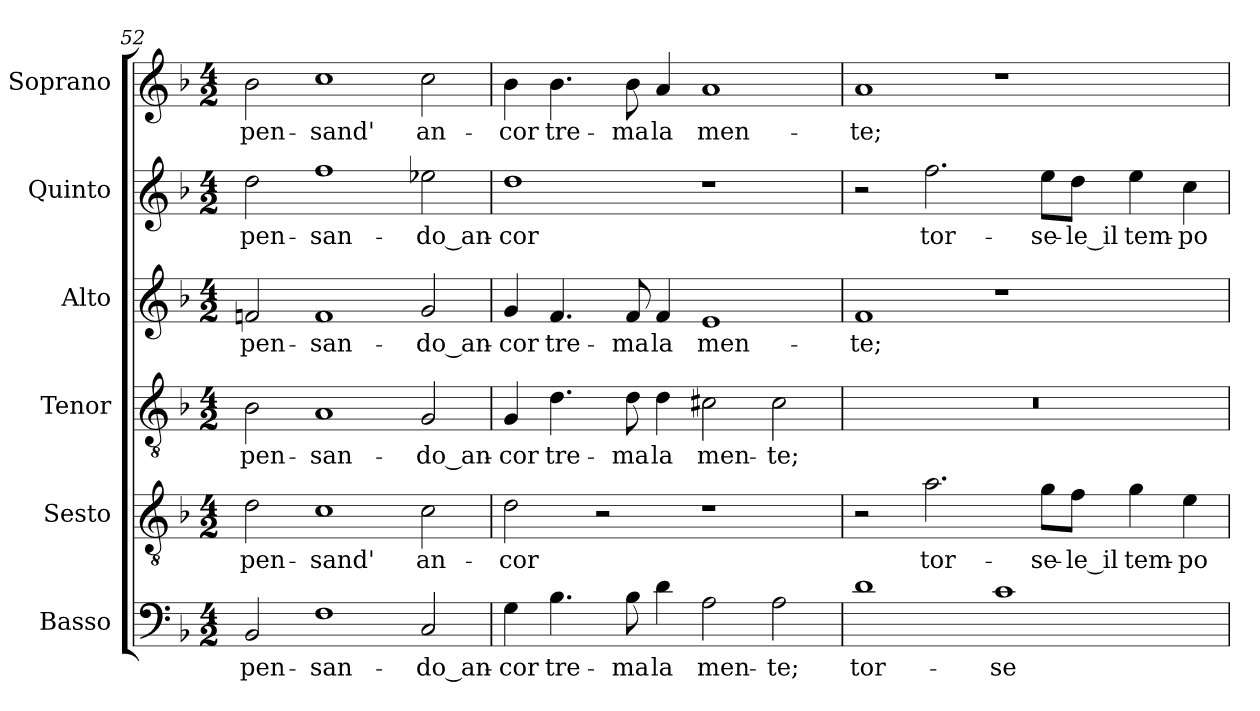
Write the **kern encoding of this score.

**kern	**text	**kern	**text	**kern	**text	**kern	**text	**kern	**text	**kern	**text
*part6	*part6	*part5	*part5	*part4	*part4	*part3	*part3	*part2	*part2	*part1	*part1
*staff6	*staff6	*staff5	*staff5	*staff4	*staff4	*staff3	*staff3	*staff2	*staff2	*staff1	*staff1
*I"Basso	*	*I"Sesto	*	*I"Tenor	*	*I"Alto	*	*I"Quinto	*	*I"Soprano	*
*	*	*I'T.	*	*I'T.	*	*I'A.	*	*	*	*I'Sop.	*
*clefF4	*	*clefGv2	*	*clefGv2	*	*clefG2	*	*clefG2	*	*clefG2	*
*	*	*ITrd7c12	*	*ITrd7c12	*	*	*	*	*	*	*
*k[b-]	*	*k[b-]	*	*k[b-]	*	*k[b-]	*	*k[b-]	*	*k[b-]	*
*F:	*	*F:	*	*F:	*	*F:	*	*F:	*	*F:	*
*M4/2	*	*M4/2	*	*M4/2	*	*M4/2	*	*M4/2	*	*M4/2	*
=52	=52	=52	=52	=52	=52	=52	=52	=52	=52	=52	=52
!	!LO:LY:b:color=#000000	!	!	!	!	!	!	!	!	!	!
!	!	!	!LO:LY:b:color=#000000	!	!	!	!	!	!	!	!
!	!	!	!	!	!LO:LY:b:color=#000000	!	!	!	!	!	!
!	!	!	!	!	!	!	!LO:LY:b:color=#000000	!	!	!	!
!	!	!	!	!	!	!	!	!	!LO:LY:b:color=#000000	!	!
!	!	!	!	!	!	!	!	!	!	!	!LO:LY:b:color=#000000
2BB-i/	-pen-	2Di\	-pen-	2BB-i\	-pen-	2fni/	-pen-	2ddi\	-pen-	2b-i\	-pen-
!	!LO:LY:b:color=#000000	!	!	!	!	!	!	!	!	!	!
!	!	!	!LO:LY:b:color=#000000	!	!	!	!	!	!	!	!
!	!	!	!	!	!LO:LY:b:color=#000000	!	!	!	!	!	!
!	!	!	!	!	!	!	!LO:LY:b:color=#000000	!	!	!	!
!	!	!	!	!	!	!	!	!	!LO:LY:b:color=#000000	!	!
!	!	!	!	!	!	!	!	!	!	!	!LO:LY:b:color=#000000
1Fi	-san-	1Ci	-sand'	1AAi	-san-	1fi	-san-	1ffi	-san-	1cci	-sand'
!	!LO:LY:b:color=#000000	!	!	!	!	!	!	!	!	!	!
!	!	!	!LO:LY:b:color=#000000	!	!	!	!	!	!	!	!
!	!	!	!	!	!LO:LY:b:color=#000000	!	!	!	!	!	!
!	!	!	!	!	!	!	!LO:LY:b:color=#000000	!	!	!	!
!	!	!	!	!	!	!	!	!	!LO:LY:b:color=#000000	!	!
!	!	!	!	!	!	!	!	!	!	!	!LO:LY:b:color=#000000
2Ci/	-do_an-	2Ci\	an-	2GGi/	-do_an-	2gi/	-do_an-	2ee-Xi\	-do_an-	2cci\	an-
=53	=53	=53	=53	=53	=53	=53	=53	=53	=53	=53	=53
!	!LO:LY:b:color=#000000	!	!	!	!	!	!	!	!	!	!
!	!	!	!LO:LY:b:color=#000000	!	!	!	!	!	!	!	!
!	!	!	!	!	!LO:LY:b:color=#000000	!	!	!	!	!	!
!	!	!	!	!	!	!	!LO:LY:b:color=#000000	!	!	!	!
!	!	!	!	!	!	!	!	!	!LO:LY:b:color=#000000	!	!
!	!	!	!	!	!	!	!	!	!	!	!LO:LY:b:color=#000000
4Gi\	-cor	2Di\	-cor	4GGi/	-cor	4gi/	-cor	1ddi	-cor	4b-i\	-cor
!	!LO:LY:b:color=#000000	!	!	!	!	!	!	!	!	!	!
!	!	!	!	!	!LO:LY:b:color=#000000	!	!	!	!	!	!
!	!	!	!	!	!	!	!LO:LY:b:color=#000000	!	!	!	!
!	!	!	!	!	!	!	!	!	!	!	!LO:LY:b:color=#000000
4.B-i\	tre-	.	.	4.Di\	tre-	4.fi/	tre-	.	.	4.b-i\	tre-
.	.	2r	.	.	.	.	.	.	.	.	.
!	!LO:LY:b:color=#000000	!	!	!	!	!	!	!	!	!	!
!	!	!	!	!	!LO:LY:b:color=#000000	!	!	!	!	!	!
!	!	!	!	!	!	!	!LO:LY:b:color=#000000	!	!	!	!
!	!	!	!	!	!	!	!	!	!	!	!LO:LY:b:color=#000000
8B-i\	-ma	.	.	8Di\	-ma	8fi/	-ma	.	.	8b-i\	-ma
!	!LO:LY:b:color=#000000	!	!	!	!	!	!	!	!	!	!
!	!	!	!	!	!LO:LY:b:color=#000000	!	!	!	!	!	!
!	!	!	!	!	!	!	!LO:LY:b:color=#000000	!	!	!	!
!	!	!	!	!	!	!	!	!	!	!	!LO:LY:b:color=#000000
4di\	la	.	.	4Di\	la	4fi/	la	.	.	4ai/	la
!	!LO:LY:b:color=#000000	!	!	!	!	!	!	!	!	!	!
!	!	!	!	!	!LO:LY:b:color=#000000	!	!	!	!	!	!
!	!	!	!	!	!	!	!LO:LY:b:color=#000000	!	!	!	!
!	!	!	!	!	!	!	!	!	!	!	!LO:LY:b:color=#000000
2Ai\	men-	1r	.	2C#Xi\	men-	1ei	men-	1r	.	1ai	men-
!	!LO:LY:b:color=#000000	!	!	!	!	!	!	!	!	!	!
!	!	!	!	!	!LO:LY:b:color=#000000	!	!	!	!	!	!
2Ai\	-te;	.	.	2C#i\	-te;	.	.	.	.	.	.
=54	=54	=54	=54	=54	=54	=54	=54	=54	=54	=54	=54
!	!LO:LY:b:color=#000000	!	!	!LO:N:vis=1	!	!	!	!	!	!	!
!	!	!	!	!	!	!	!LO:LY:b:color=#000000	!	!	!	!
!	!	!	!	!	!	!	!	!	!	!	!LO:LY:b:color=#000000
1di	tor-	2r	.	0r	.	1fi	-te;	2r	.	1ai	-te;
!	!	!	!LO:LY:b:color=#000000	!	!	!	!	!	!	!	!
!	!	!	!	!	!	!	!	!	!LO:LY:b:color=#000000	!	!
.	.	2.Ai\	tor-	.	.	.	.	2.ffi\	tor-	.	.
!	!LO:LY:b:color=#000000	!	!	!	!	!	!	!	!	!	!
1ci	-se-	.	.	.	.	1r	.	.	.	1r	.
!	!	!	!LO:LY:b:color=#000000	!	!	!	!	!	!	!	!
!	!	!	!	!	!	!	!	!	!LO:LY:b:color=#000000	!	!
.	.	8Gi\L	-se-	.	.	.	.	8eei\L	-se-	.	.
!	!	!	!LO:LY:b:color=#000000	!	!	!	!	!	!	!	!
!	!	!	!	!	!	!	!	!	!LO:LY:b:color=#000000	!	!
.	.	8Fi\J	-le_il	.	.	.	.	8ddi\J	-le_il	.	.
!	!	!	!LO:LY:b:color=#000000	!	!	!	!	!	!	!	!
!	!	!	!	!	!	!	!	!	!LO:LY:b:color=#000000	!	!
.	.	4Gi\	tem-	.	.	.	.	4eei\	tem-	.	.
!	!	!	!LO:LY:b:color=#000000	!	!	!	!	!	!	!	!
!	!	!	!	!	!	!	!	!	!LO:LY:b:color=#000000	!	!
.	.	4Ei\	-po	.	.	.	.	4cci\	-po	.	.
=	=	=	=	=	=	=	=	=	=	=	=
*-	*-	*-	*-	*-	*-	*-	*-	*-	*-	*-	*-
